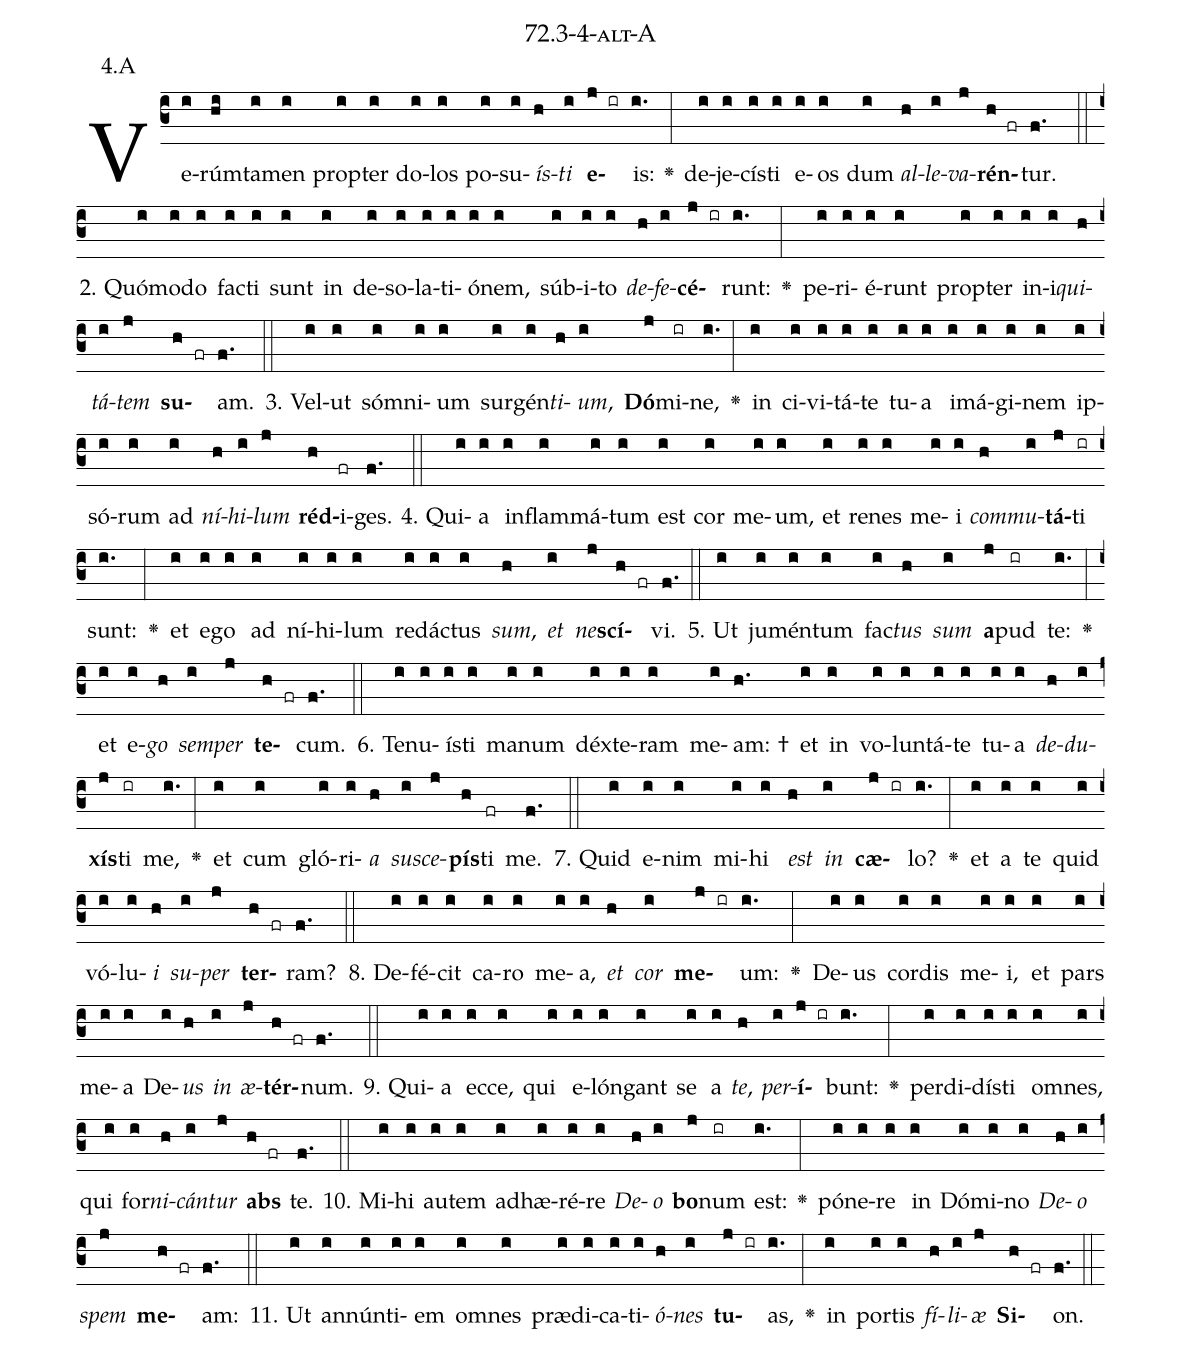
name: 72.3-4-alt-A;
annotation: 4.A;
%%
(c3)Ve(i)rúm(hi)ta(i)men(i) prop(i)ter(i) do(i)los(i) po(i)su(i)<i>ís</i>(h)<i>ti</i>(i) <b>e</b>(j ir)is:(i.) <v>\greheightstar</v>(:) de(i)je(i)cís(i)ti(i) e(i)os(i) dum(i) <i>al</i>(h)<i>le</i>(i)<i>va</i>(j)<b>rén</b>(h fr)tur.(f.) (::)
2. Quó(i)mo(i)do(i) fac(i)ti(i) sunt(i) in(i) de(i)so(i)la(i)ti(i)ó(i)nem,(i) súb(i)i(i)to(i) <i>de</i>(h)<i>fe</i>(i)<b>cé</b>(j ir)runt:(i.) <v>\greheightstar</v>(:) pe(i)ri(i)é(i)runt(i) prop(i)ter(i) in(i)i(i)<i>qui</i>(h)<i>tá</i>(i)<i>tem</i>(j) <b>su</b>(h fr)am.(f.) (::)
3. Vel(i)ut(i) sóm(i)ni(i)um(i) sur(i)gén(i)<i>ti</i>(h)<i>um</i>,(i) <b>Dó</b>(j)mi(ir)ne,(i.) <v>\greheightstar</v>(:) in(i) ci(i)vi(i)tá(i)te(i) tu(i)a(i) i(i)má(i)gi(i)nem(i) ip(i)só(i)rum(i) ad(i) <i>ní</i>(h)<i>hi</i>(i)<i>lum</i>(j) <b>réd</b>(h)i(fr)ges.(f.) (::)
4. Qui(i)a(i) in(i)flam(i)má(i)tum(i) est(i) cor(i) me(i)um,(i) et(i) re(i)nes(i) me(i)i(i) <i>com</i>(h)<i>mu</i>(i)<b>tá</b>(j)ti(ir) sunt:(i.) <v>\greheightstar</v>(:) et(i) e(i)go(i) ad(i) ní(i)hi(i)lum(i) red(i)ác(i)tus(i) <i>sum</i>,(h) <i>et</i>(i) <i>ne</i>(j)<b>scí</b>(h fr)vi.(f.) (::)
5. Ut(i) ju(i)mén(i)tum(i) fac(i)<i>tus</i>(h) <i>sum</i>(i) <b>a</b>(j)pud(ir) te:(i.) <v>\greheightstar</v>(:) et(i) e(i)<i>go</i>(h) <i>sem</i>(i)<i>per</i>(j) <b>te</b>(h fr)cum.(f.) (::)
6. Te(i)nu(i)ís(i)ti(i) ma(i)num(i) déx(i)te(i)ram(i) me(i)am: †(h.) et(i) in(i) vo(i)lun(i)tá(i)te(i) tu(i)a(i) <i>de</i>(h)<i>du</i>(i)<b>xís</b>(j)ti(ir) me,(i.) <v>\greheightstar</v>(:) et(i) cum(i) gló(i)ri(i)<i>a</i>(h) <i>su</i>(i)<i>sce</i>(j)<b>pís</b>(h)ti(fr) me.(f.) (::)
7. Quid(i) e(i)nim(i) mi(i)hi(i) <i>est</i>(h) <i>in</i>(i) <b>cæ</b>(j ir)lo?(i.) <v>\greheightstar</v>(:) et(i) a(i) te(i) quid(i) vó(i)lu(i)<i>i</i>(h) <i>su</i>(i)<i>per</i>(j) <b>ter</b>(h fr)ram?(f.) (::)
8. De(i)fé(i)cit(i) ca(i)ro(i) me(i)a,(i) <i>et</i>(h) <i>cor</i>(i) <b>me</b>(j ir)um:(i.) <v>\greheightstar</v>(:) De(i)us(i) cor(i)dis(i) me(i)i,(i) et(i) pars(i) me(i)a(i) De(i)<i>us</i>(h) <i>in</i>(i) <i>æ</i>(j)<b>tér</b>(h fr)num.(f.) (::)
9. Qui(i)a(i) ec(i)ce,(i) qui(i) e(i)lón(i)gant(i) se(i) a(i) <i>te</i>,(h) <i>per</i>(i)<b>í</b>(j ir)bunt:(i.) <v>\greheightstar</v>(:) per(i)di(i)dís(i)ti(i) om(i)nes,(i) qui(i) for(i)<i>ni</i>(h)<i>cán</i>(i)<i>tur</i>(j) <b>abs</b>(h fr) te.(f.) (::)
10. Mi(i)hi(i) au(i)tem(i) ad(i)hæ(i)ré(i)re(i) <i>De</i>(h)<i>o</i>(i) <b>bo</b>(j)num(ir) est:(i.) <v>\greheightstar</v>(:) pó(i)ne(i)re(i) in(i) Dó(i)mi(i)no(i) <i>De</i>(h)<i>o</i>(i) <i>spem</i>(j) <b>me</b>(h fr)am:(f.) (::)
11. Ut(i) an(i)nún(i)ti(i)em(i) om(i)nes(i) præ(i)di(i)ca(i)ti(i)<i>ó</i>(h)<i>nes</i>(i) <b>tu</b>(j ir)as,(i.) <v>\greheightstar</v>(:) in(i) por(i)tis(i) <i>fí</i>(h)<i>li</i>(i)<i>æ</i>(j) <b>Si</b>(h fr)on.(f.) (::)
